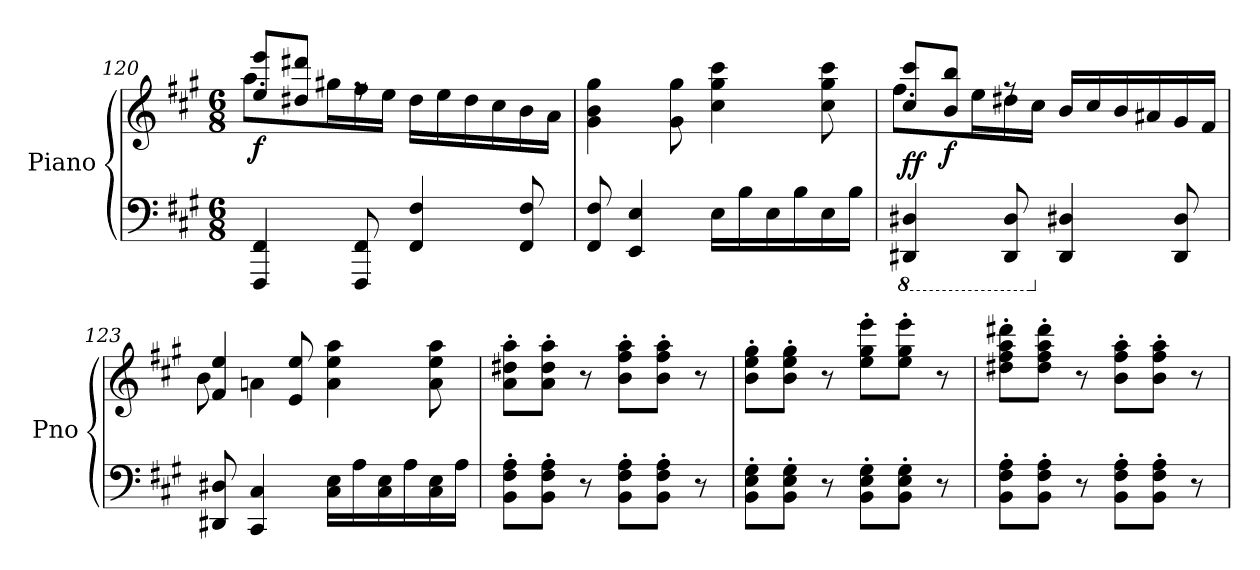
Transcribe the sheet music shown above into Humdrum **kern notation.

**kern	**kern	**dynam
*part1	*part1	*part1
*staff2	*staff1	*staff1/2
*I"Piano	*	*
*I'Pno	*	*
*clefF4	*clefG2	*
*k[f#c#g#]	*k[f#c#g#]	*
*M6/8	*M6/8	*
=120	=120	=120
*	*^	*
!	!	!	!LO:DY:b
4FFF#/ 4FF#/	8ee/ 8eee/L	8.aa\L	f
.	8dd#X/ 8ddd#X/J	.	.
.	.	16gg#X\L	.
8FFF#/ 8FF#/	8rff	16ff#\	.
.	.	16ee\JJ	.
4FF#/ 4F#/	16dd#\LL	4.ryy	.
.	16ee\	.	.
.	16dd#\	.	.
.	16cc#\	.	.
8FF#/ 8F#/	16b\	.	.
.	16a\JJ	.	.
*	*v	*v	*
!!LO:LB:g=z
=121	=121	=121
8FF#/ 8F#/	4g#\ 4b\ 4gg#\	.
4EE/ 4E/	.	.
.	8g#\ 8gg#\	.
16E\LL	4cc#\ 4gg#\ 4ccc#\	.
16B\	.	.
16E\	.	.
16B\	.	.
16E\	8cc#\ 8gg#\ 8ccc#\	.
16B\JJ	.	.
=122	=122	=122
*8ba	*	*
*	*^	*
!	!	!	!LO:DY:a=2
4DDD#X/ 4DD#X/	8cc#/ 8ccc#/L	8.ff#\L	ff
!	!	!	!LO:DY:b
.	8b/ 8bb/J	.	f
.	.	16ee\L	.
8DDD#/ 8DD#/	8rff	16dd#X\	.
.	.	16cc#\JJ	.
*X8ba	*	*	*
4DD#/ 4D#X/	16b/LL	4.ryy	.
.	16cc#/	.	.
.	16b/	.	.
.	16a#X/	.	.
8DD#/ 8D#/	16g#/	.	.
.	16f#/JJ	.	.
=123	=123	=123	=123
8DD#X/ 8D#X/	4f#/ 4ee/	8b\	.
4CC#/ 4C#/	.	4an\	.
.	8e/ 8ee/	.	.
16C#\ 16E\LL	4a\ 4ee\ 4aa\	4.ryy	.
16A\	.	.	.
16C#\ 16E\	.	.	.
16A\	.	.	.
16C#\ 16E\	8a\ 8ee\ 8aa\	.	.
16A\JJ	.	.	.
*	*v	*v	*
=124	=124	=124
8BB\' 8F#\' 8A\'L	8a\' 8dd#X\' 8aa\'L	.
8BB\' 8F#\' 8A\'J	8a\' 8dd#\' 8aa\'J	.
8r	8r	.
8BB\' 8F#\' 8A\'L	8b\' 8ff#\' 8aa\'L	.
8BB\' 8F#\' 8A\'J	8b\' 8ff#\' 8aa\'J	.
8r	8r	.
=125	=125	=125
8BB\' 8E\' 8G#\'L	8b\' 8ee\' 8gg#\'L	.
8BB\' 8E\' 8G#\'J	8b\' 8ee\' 8gg#\'J	.
8r	8r	.
8BB\' 8E\' 8G#\'L	8ee\' 8gg#\' 8eee\'L	.
8BB\' 8E\' 8G#\'J	8ee\' 8gg#\' 8eee\'J	.
8r	8r	.
!!LO:LB:g=z
=126	=126	=126
8BB\' 8F#\' 8A\'L	8dd#X\' 8ff#\' 8aa\' 8ddd#X\'L	.
8BB\' 8F#\' 8A\'J	8dd#\' 8ff#\' 8aa\' 8ddd#\'J	.
8r	8r	.
8BB\' 8F#\' 8A\'L	8b\' 8ff#\' 8aa\'L	.
8BB\' 8F#\' 8A\'J	8b\' 8ff#\' 8aa\'J	.
8r	8r	.
=	=	=
*-	*-	*-
